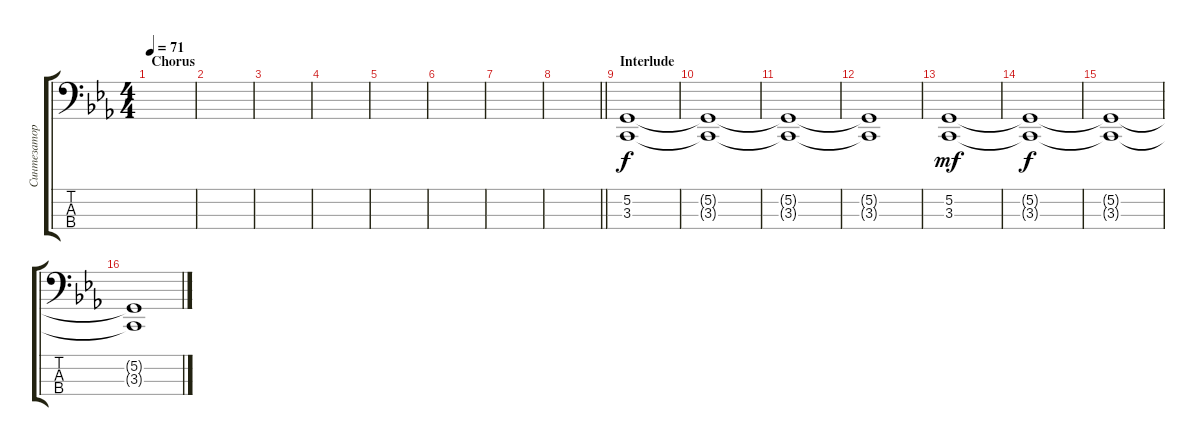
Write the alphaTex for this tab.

\track ("Синтезатор" "Синтезатор") {instrument pad7halo}
\staff {score tabs}
\tuning (G2 D2 A1 E1) {hide}
\ts (4 4)
\section ("" "Chorus")
\tempo 71
\clef f4
\ks cminor
|
|
|
|
|
|
|
\barLineRight lightlight
|
\section ("" "Interlude")
(5.2 3.3).1 |
(5.2{t} 3.3{t}).1{dy f} |
(5.2{t} 3.3{t}).1 |
(5.2{t} 3.3{t}).1 |
(5.2 3.3).1{dy mf} |
(5.2{t} 3.3{t}).1{dy f} |
(5.2{t} 3.3{t}).1 |
(5.2{t} 3.3{t}).1
